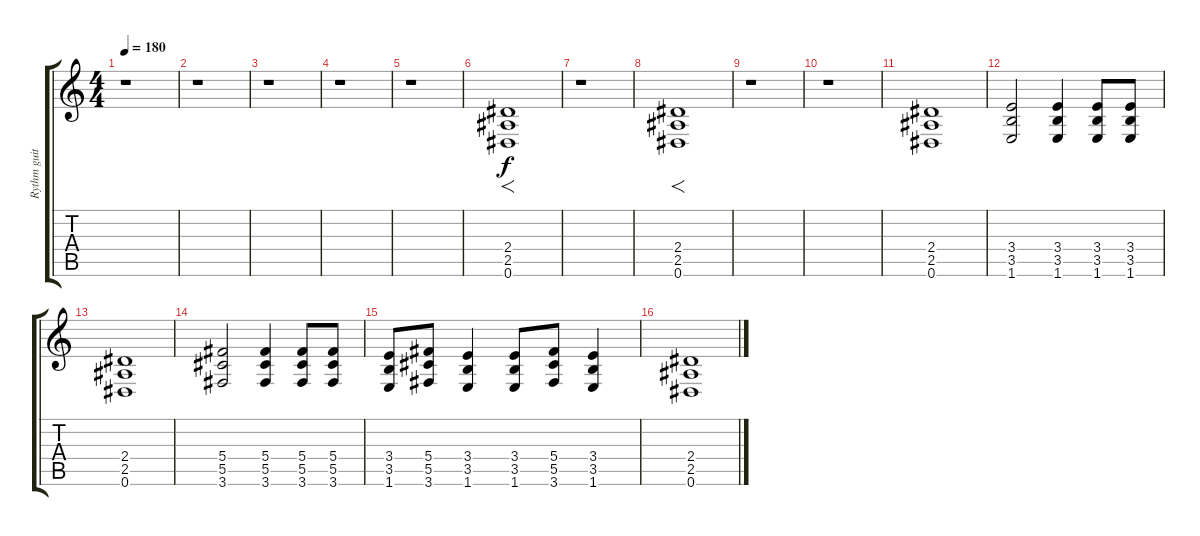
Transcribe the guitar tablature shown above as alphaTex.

\track ("Rythm guitar Eb" "Rythm guit") {instrument distortionguitar}
\staff {score tabs}
\tuning (Eb4 Bb3 Gb3 Db3 Ab2 Eb2) {hide}
\ts (4 4)
\tempo 180
\clef g2
\ks c
r.1{dy f instrument distortionguitar} |
r.1 |
r.1 |
r.1 |
r.1 |
(2.4 2.5 0.6).1{f} |
r.1 |
(2.4 2.5 0.6).1{f} |
r.1 |
r.1 |
(2.4 2.5 0.6).1 |
(3.4 3.5 1.6).2 (3.4 3.5 1.6).4 (3.4 3.5 1.6).8 (3.4 3.5 1.6).8 |
(2.4 2.5 0.6).1 |
(5.4 5.5 3.6).2 (5.4 5.5 3.6).4 (5.4 5.5 3.6).8 (5.4 5.5 3.6).8 |
(3.4 3.5 1.6).8 (5.4 5.5 3.6).8 (3.4 3.5 1.6).4 (3.4 3.5 1.6).8 (5.4 5.5 3.6).8 (3.4 3.5 1.6).4 |
(2.4 2.5 0.6).1
